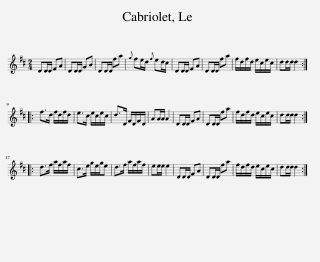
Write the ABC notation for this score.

X:1
L:1/8
M:2/4
I:linebreak $
K:D
V:1 treble
V:1
 DD/D/ FA | DD/D/ GB | DD/D/ fa |{g} fe/d/{f} ed/c/ | DD/D/ FA | %5
 DD/D/ fa | f/d/f/d/ e/c/e/c/ | dd/d/ d2 ::$ f>d f/d/f/d/ | e>c e/c/e/c/ | %10
 d>D F/D/F/D/ | AA/A/ A2 | DD/D/ FA | DD/D/ fa | f/d/f/d/ e/c/e/c/ | %15
 dd/d/ d2 ::$ d>f a/f/a/f/ | c>e g/e/g/e | d>f a/f/a/f/ | ee/e/ e2 | %20
 DD/D/ FA | DD/D/ fa | f/d/f/d/ e/c/e/c/ | dd/d/ d2 :| %24
